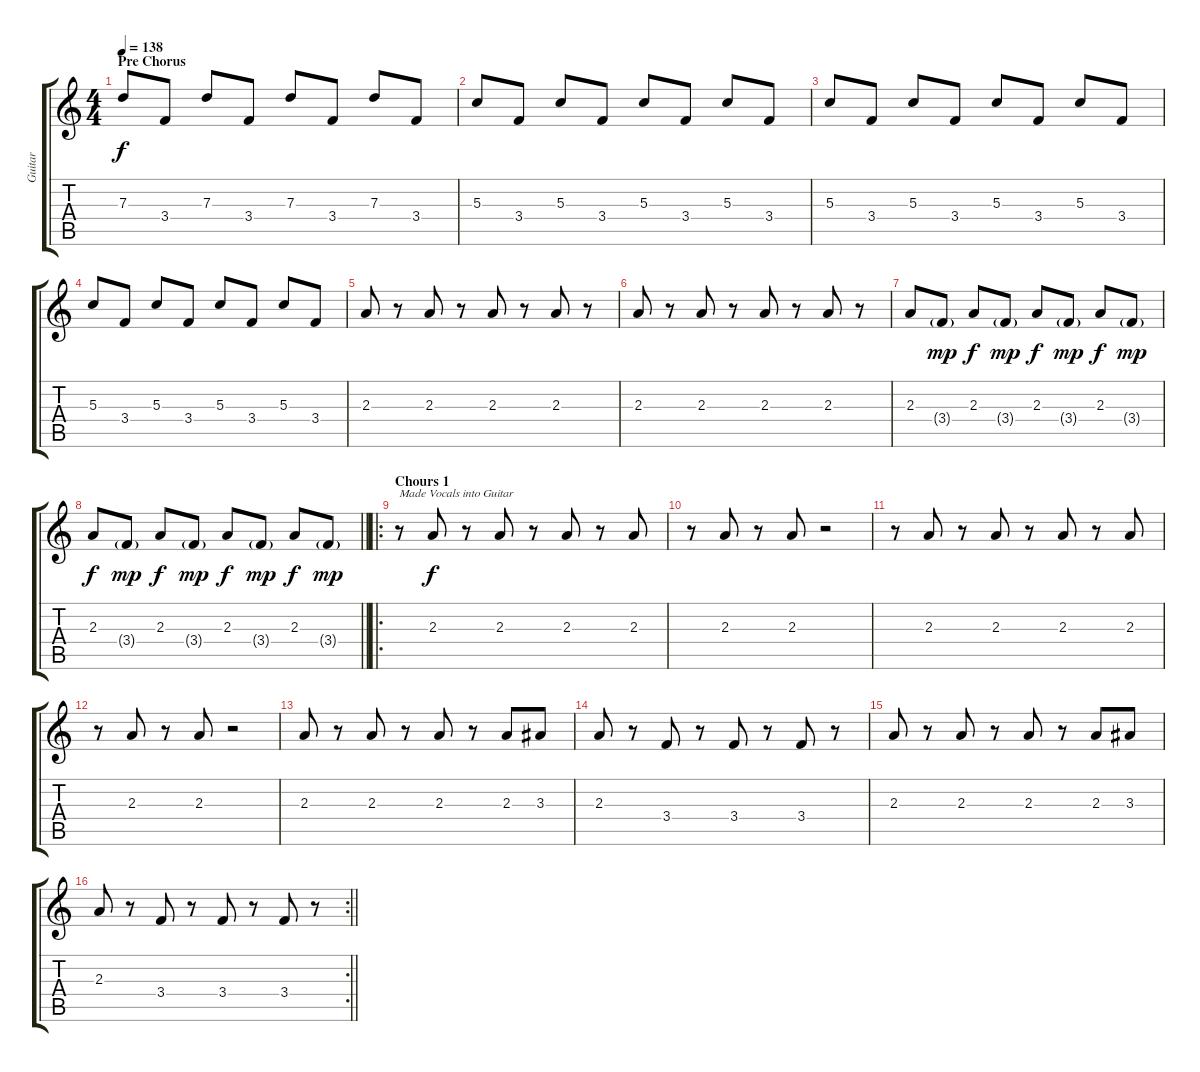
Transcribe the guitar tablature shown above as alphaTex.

\track ("Guitar" "Guitar") {instrument electricguitarjazz}
\staff {score tabs}
\tuning (E4 B3 G3 D3 A2 E2) {hide}
\ts (4 4)
\section ("" "Pre Chorus")
\tempo 138
\clef g2
\ks c
7.3.8{dy f} 3.4.8 7.3.8 3.4.8 7.3.8 3.4.8 7.3.8 3.4.8 |
5.3.8 3.4.8 5.3.8 3.4.8 5.3.8 3.4.8 5.3.8 3.4.8 |
5.3.8 3.4.8 5.3.8 3.4.8 5.3.8 3.4.8 5.3.8 3.4.8 |
5.3.8 3.4.8 5.3.8 3.4.8 5.3.8 3.4.8 5.3.8 3.4.8 |
2.3.8 r.8 2.3.8 r.8 2.3.8 r.8 2.3.8 r.8 |
2.3.8 r.8 2.3.8 r.8 2.3.8 r.8 2.3.8 r.8 |
2.3.8 3.4{g}.8{dy mp} 2.3.8{dy f} 3.4{g}.8{dy mp} 2.3.8{dy f} 3.4{g}.8{dy mp} 2.3.8{dy f} 3.4{g}.8{dy mp} |
\barLineRight lightlight
2.3.8{dy f} 3.4{g}.8{dy mp} 2.3.8{dy f} 3.4{g}.8{dy mp} 2.3.8{dy f} 3.4{g}.8{dy mp} 2.3.8{dy f} 3.4{g}.8{dy mp} |
\ro
\section ("" "Chours 1")
r.8{txt "Made Vocals into Guitar" volume 11} 2.3.8{dy f volume 10} r.8 2.3.8{volume 8} r.8 2.3.8{volume 9} r.8 2.3.8 |
r.8 2.3.8{volume 9} r.8 2.3.8{volume 9} r.2 |
r.8{volume 11} 2.3.8{volume 10} r.8 2.3.8{volume 8} r.8 2.3.8{volume 9} r.8 2.3.8 |
r.8 2.3.8{volume 9} r.8 2.3.8{volume 9} r.2 |
2.3.8{volume 11} r.8 2.3.8 r.8 2.3.8 r.8 2.3.8 3.3.8 |
2.3.8 r.8 3.4.8{volume 10} r.8 3.4.8{volume 9} r.8 3.4.8{volume 8} r.8 |
2.3.8{volume 11} r.8 2.3.8 r.8 2.3.8 r.8 2.3.8 3.3.8 |
\rc 2
\barLineRight lightlight
2.3.8 r.8 3.4.8{volume 10} r.8 3.4.8{volume 9} r.8 3.4.8{volume 8} r.8
